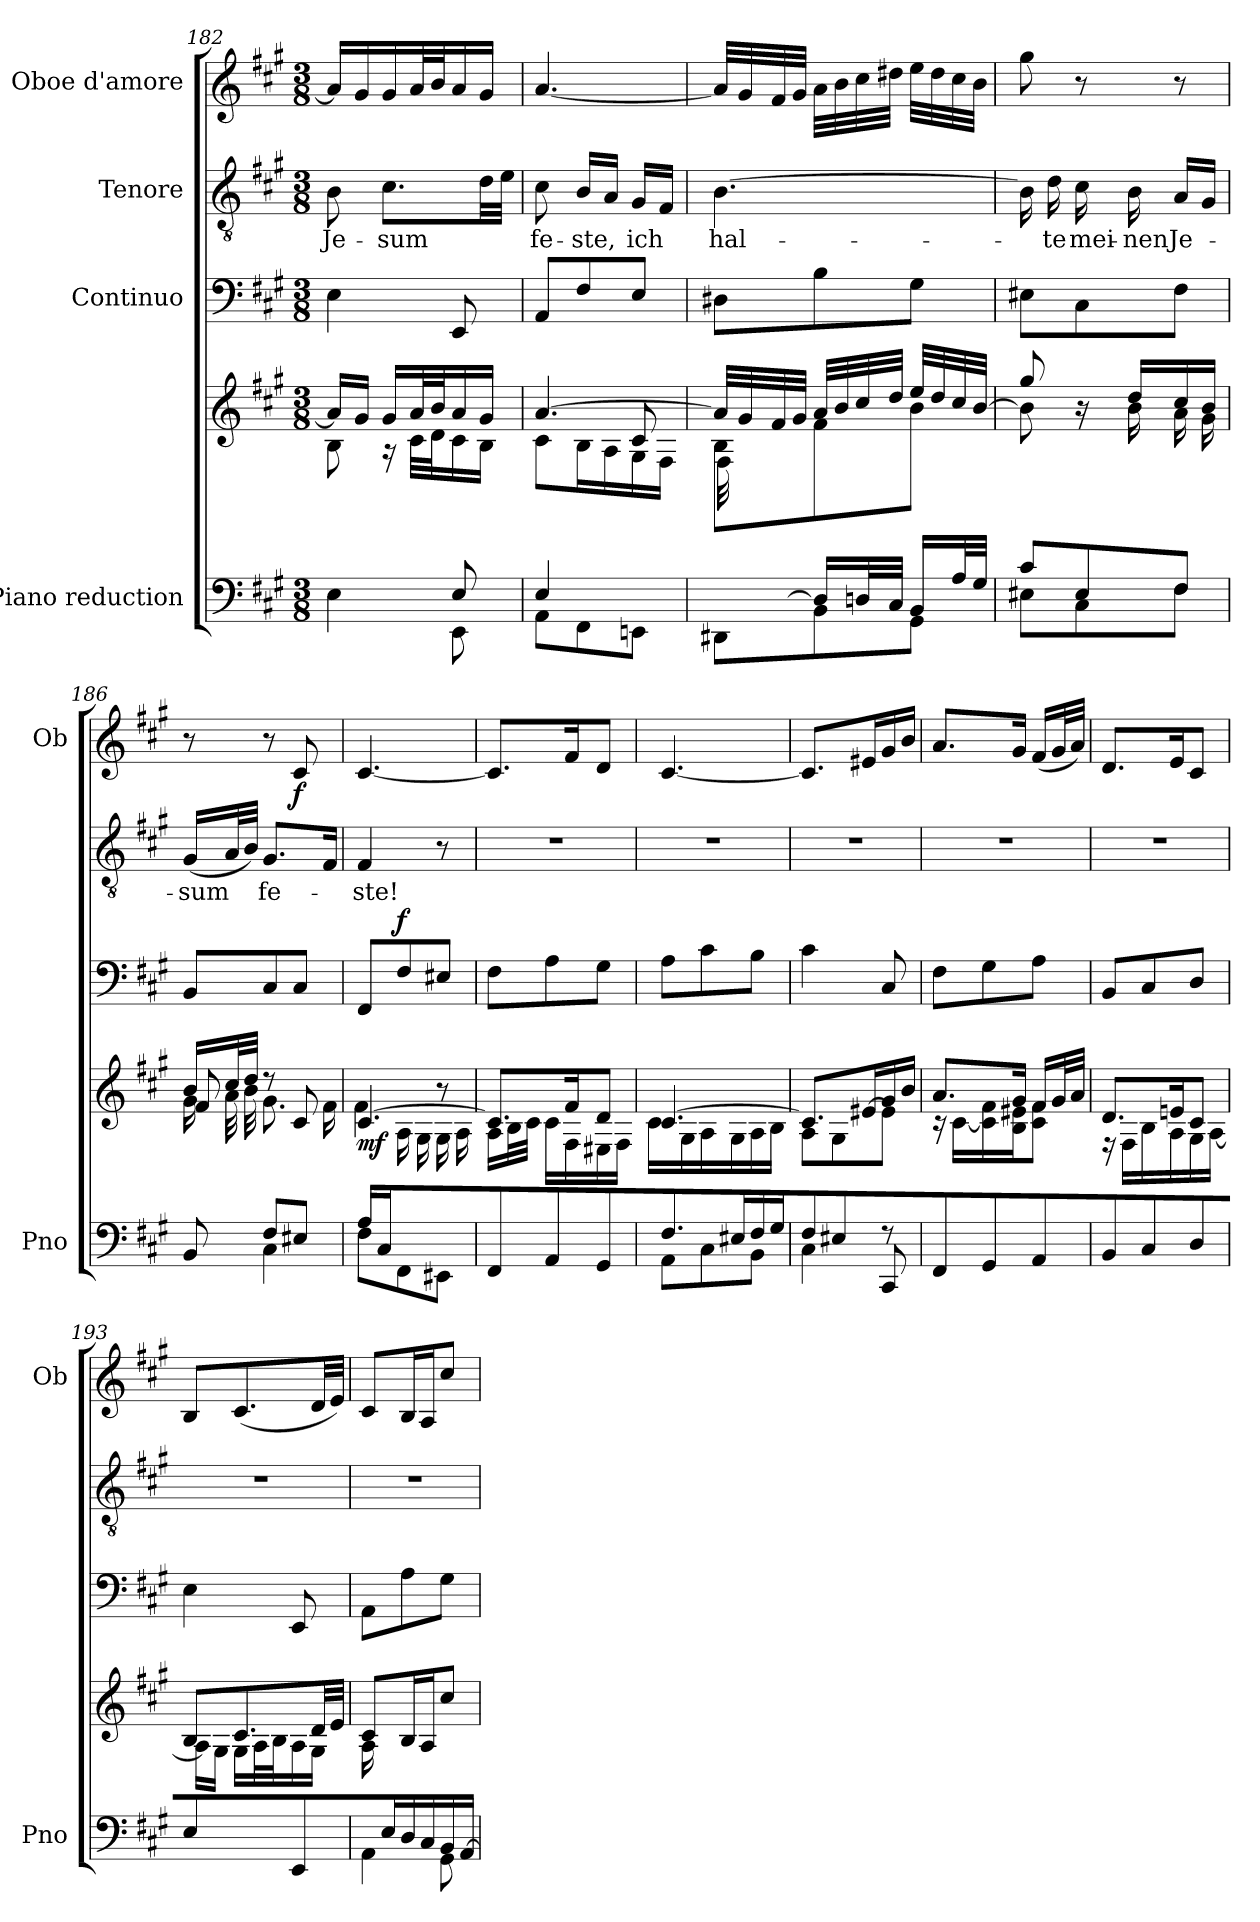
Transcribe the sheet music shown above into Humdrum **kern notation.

**kern	**kern	**dynam	**kern	**dynam	**kern	**text	**kern	**dynam
*part4	*part4	*part4	*part3	*part3	*part2	*part2	*part1	*part1
*staff5	*staff4	*staff4/5	*staff3	*staff3	*staff2	*staff2	*staff1	*staff1
*I"Piano reduction	*	*	*I"Continuo	*	*I"Tenore	*	*I"Oboe d'amore	*
*I'Pno	*	*	*	*	*	*	*I'Ob	*
*clefF4	*clefG2	*	*clefF4	*	*clefGv2	*	*clefG2	*
*k[f#c#g#]	*k[f#c#g#]	*	*k[f#c#g#]	*	*k[f#c#g#]	*	*k[f#c#g#]	*
*M3/8	*M3/8	*	*M3/8	*	*M3/8	*	*M3/8	*
=182	=182	=182	=182	=182	=182	=182	=182	=182
*^	*^	*	*	*	*	*	*	*
!	!	!	!	!	!	!	!	!LO:LY:b	!	!
4ryy	4E\	16a/LL]	8B\	.	4E\	.	8B\	Je-	16a/LL]	.
.	.	16g#/JJ	.	.	.	.	.	.	16g#/	.
!	!	!	!	!	!	!	!	!LO:LY:b	!	!
.	.	16g#/LL	16r	.	.	.	8.c#\L	-sum	16g#/	.
.	.	32a/L	32c#\LLL	.	.	.	.	.	32a/L	.
.	.	32b/J	32d\J	.	.	.	.	.	32b/J	.
8E/	8EE\	16a/	16c#\	.	8EE/	.	.	.	16a/	.
.	.	16g#/JJ	16B\JJ	.	.	.	32d\LL	.	16g#/JJ	.
.	.	.	.	.	.	.	32e\JJJ	.	.	.
!!LO:LB:g=z
=183	=183	=183	=183	=183	=183	=183	=183	=183	=183	=183
*	*	*	*^	*	*	*	*	*	*	*
!	!	!	!	!	!	!	!	!	!LO:LY:b	!	!
4E/	8AA\L	[>4.a/	8c#\L	4ryy	.	8AA/L	.	8c#\	fe-	[4.a/	.
!	!	!	!	!	!	!	!	!	!LO:LY:b	!	!
.	8FF#\	.	16B\L	.	.	8F#/	.	16B/LL	-ste,	.	.
.	.	.	16A\	.	.	.	.	16A/JJ	.	.	.
!	!	!	!	!	!	!	!	!	!LO:LY:b	!	!
8ryy	8EEn\J	.	16G#\	8c#/	.	8E/J	.	16G#/LL	ich	.	.
.	.	.	16F#\JJ	.	.	.	.	16F#/JJ	.	.	.
=184	=184	=184	=184	=184	=184	=184	=184	=184	=184	=184	=184
!	!	!	!	!	!	!	!	!	!LO:LY:b	!	!
32ryy	8DD#X\L	32a/LLL]	8B\L	32F#\LLL	.	8D#X\L	.	[4.B\	hal-	32a/LLL]	.
32E/J	.	32g#/	.	4ryy	.	.	.	.	.	32g#/	.
[16D#X/JJ	.	32f#/	.	.	.	.	.	.	.	32f#/	.
.	.	32g#/JJJ	.	.	.	.	.	.	.	32g#/JJJ	.
16D#/LL]	8BB\	32a/LLL	8f#\	.	.	8B\	.	.	.	32a\LLL	.
.	.	32b/	.	.	.	.	.	.	.	32b\	.
32Dn/L	.	32cc#/	.	.	.	.	.	.	.	32cc#\	.
32C#/JJJ	.	32dd/JJJ	.	.	.	.	.	.	.	32dd#X\JJJ	.
16BB/LL	8GG#\J	32ee/LLL	8b\J	.	.	8G#\J	.	.	.	32ee\LLL	.
.	.	32dd/	.	16.ryy	.	.	.	.	.	32dd#\	.
32A/L	.	32cc#/	.	.	.	.	.	.	.	32cc#\	.
32G#/JJJ	.	[<32b/JJJ	.	.	.	.	.	.	.	32b\JJJ	.
*	*	*	*v	*v	*	*	*	*	*	*	*
=185	=185	=185	=185	=185	=185	=185	=185	=185	=185	=185
8c#/L	8E#X\L	8gg#/	8b\]	.	8E#X\L	.	16B\]	.	8gg#\	.
!	!	!	!	!	!	!	!	!LO:LY:b	!	!
.	.	.	.	.	.	.	16d\	-te	.	.
!	!	!	!	!	!	!	!	!LO:LY:b	!	!
8E#/	8C#\	16r	16ryy	.	8C#\	.	16c#\	mei-	8r	.
!	!	!	!	!	!	!	!	!LO:LY:b	!	!
.	.	16dd/LL	16b\LL	.	.	.	16B\	-nen	.	.
!	!	!	!	!	!	!	!	!LO:LY:b	!	!
8F#/J	8F#\J	16cc#/	16a\	.	8F#\J	.	16A/LL	Je-	8r	.
.	.	16b/JJ	16g#\JJ	.	.	.	16G#/JJ	.	.	.
=186	=186	=186	=186	=186	=186	=186	=186	=186	=186	=186
*	*	*	*^	*	*	*	*	*	*	*
!	!	!	!	!	!	!	!	!	!LO:LY:b	!	!
8ryy	8BB/	16b/LL	16g#\LL	8f#/	.	8BB/L	.	(16G#/LL	-sum	8r	.
.	.	32cc#/L	32a\L	.	.	.	.	32A/L	.	.	.
.	.	32dd/JJJ	32b\JJ	.	.	.	.	32B/JJJ)	.	.	.
!	!	!	!	!	!	!	!	!	!LO:LY:b	!	!
8F#/L	4C#\	8r	8.g#\	4ryy	.	8C#/	.	8.G#/L	fe-	8r	.
!	!	!	!	!	!	!	!	!	!	!	!LO:DY:b
8E#X/J	.	8c#/	.	.	.	8C#/J	.	.	.	8c#/	f
.	.	.	16f#\Jk	.	.	.	.	16F#/Jk	.	.	.
=187	=187	=187	=187	=187	=187	=187	=187	=187	=187	=187	=187
!	!	!	!	!	!LO:DY:b	!	!	!	!LO:LY:b	!	!
16A/LL	8F#\L	[4.c#/	4f#\	8ryy	mf	8FF#/L	.	4F#/	-ste!	[4.c#/	.
16C#/	.	.	.	.	.	.	.	.	.	.	.
!	!	!	!	!	!	!	!LO:DY:a	!	!	!	!
4ryy	8FF#\	.	.	16A\	.	8F#/	f	.	.	.	.
.	.	.	.	16G#\	.	.	.	.	.	.	.
.	8EE#X\J	.	8r	16G#\	.	8E#X/J	.	8r	.	.	.
.	.	.	.	16A\JJ	.	.	.	.	.	.	.
*v	*v	*	*	*	*	*	*	*	*	*	*
*	*	*v	*v	*	*	*	*	*	*	*
!!LO:LB:g=z
=188	=188	=188	=188	=188	=188	=188	=188	=188	=188
8FF#/L	8.c#/L]	16A\LL	.	8F#\L	.	4.r	.	8.c#/L]	.
.	.	32B\L	.	.	.	.	.	.	.
.	.	32c#\JJJ	.	.	.	.	.	.	.
8AA/	.	16c#\LL	.	8A\	.	.	.	.	.
.	16f#/K	16F#\	.	.	.	.	.	16f#/K	.
8GG#/J	8d/J	16E#X\	.	8G#\J	.	.	.	8d/J	.
.	.	16F#\JJ	.	.	.	.	.	.	.
=189	=189	=189	=189	=189	=189	=189	=189	=189	=189
*^	*	*	*	*	*	*	*	*	*
8.F#/L	8AA\L	[4.c#/	16c#\LL	.	8A\L	.	4.r	.	[4.c#/	.
.	.	.	16G#\	.	.	.	.	.	.	.
.	8C#\	.	16A\	.	8c#\	.	.	.	.	.
16E#X/L	.	.	16G#\	.	.	.	.	.	.	.
16F#/	8BB\J	.	16A\	.	8B\J	.	.	.	.	.
16G#/JJ	.	.	16B\JJ	.	.	.	.	.	.	.
=190	=190	=190	=190	=190	=190	=190	=190	=190	=190	=190
8F#/L	4C#\	8.c#/L]	8A\L	.	4c#\	.	4.r	.	8.c#/L]	.
8E#X/J	.	.	8G#\	.	.	.	.	.	.	.
.	.	[<16e#X/L	.	.	.	.	.	.	16e#X/L	.
8r	8CC#/	16g#/	8e#\J]	.	8C#/	.	.	.	16g#/	.
.	.	16b/JJ	.	.	.	.	.	.	16b/JJ	.
*v	*v	*	*	*	*	*	*	*	*	*
=191	=191	=191	=191	=191	=191	=191	=191	=191	=191
8FF#/L	8.a/L	16r	.	8F#\L	.	4.r	.	8.a/L	.
.	.	[16c#\LL	.	.	.	.	.	.	.
8GG#/	.	16c#\] 16f#\	.	8G#\	.	.	.	.	.
.	16g#/Jk	16B\ 16e#X\J	.	.	.	.	.	16g#/Jk	.
8AA/J	16f#/LL	8c#\ 8f#\J	.	8A\J	.	.	.	(16f#/LL	.
.	32g#/L	.	.	.	.	.	.	32g#/L	.
.	32a/JJJ	.	.	.	.	.	.	32a/JJJ)	.
=192	=192	=192	=192	=192	=192	=192	=192	=192	=192
8BB/L	8.d/L	16r	.	8BB/L	.	4.r	.	8.d/L	.
.	.	16F#\LL	.	.	.	.	.	.	.
8C#/	.	16B\	.	8C#/	.	.	.	.	.
.	16en/K	16A\	.	.	.	.	.	16e/K	.
8D/J	8c#/J	16G#\	.	8D/J	.	.	.	8c#/J	.
.	.	[16A\JJ	.	.	.	.	.	.	.
=193	=193	=193	=193	=193	=193	=193	=193	=193	=193
4E\	8B/L	16A\LL]	.	4E\	.	4.r	.	8B/L	.
.	.	16G#\JJ	.	.	.	.	.	.	.
.	8.c#/	16G#\LL	.	.	.	.	.	(8.c#/	.
.	.	32A\L	.	.	.	.	.	.	.
.	.	32B\J	.	.	.	.	.	.	.
8EE/	.	16A\	.	8EE/	.	.	.	.	.
.	32d/LL	16G#\JJ	.	.	.	.	.	32d/LL	.
.	32e/JJJ	.	.	.	.	.	.	32e/JJJ)	.
=194	=194	=194	=194	=194	=194	=194	=194	=194	=194
*^	*	*	*	*	*	*	*	*	*
16ryy	4AA\	8c#/L	16A\LL	.	8AA\L	.	4.r	.	8c#/L	.
16E/	.	.	4ryy	.	.	.	.	.	.	.
16D/	.	16B/L	.	.	8A\	.	.	.	16B/L	.
16C#/	.	16A/J	.	.	.	.	.	.	16A/J	.
16BB/	8GG#\	8cc#/J	.	.	8G#\J	.	.	.	8cc#/J	.
[16AA/JJ	.	.	16ryy	.	.	.	.	.	.	.
*v	*v	*	*	*	*	*	*	*	*	*
*	*v	*v	*	*	*	*	*	*	*
=	=	=	=	=	=	=	=	=
*-	*-	*-	*-	*-	*-	*-	*-	*-
